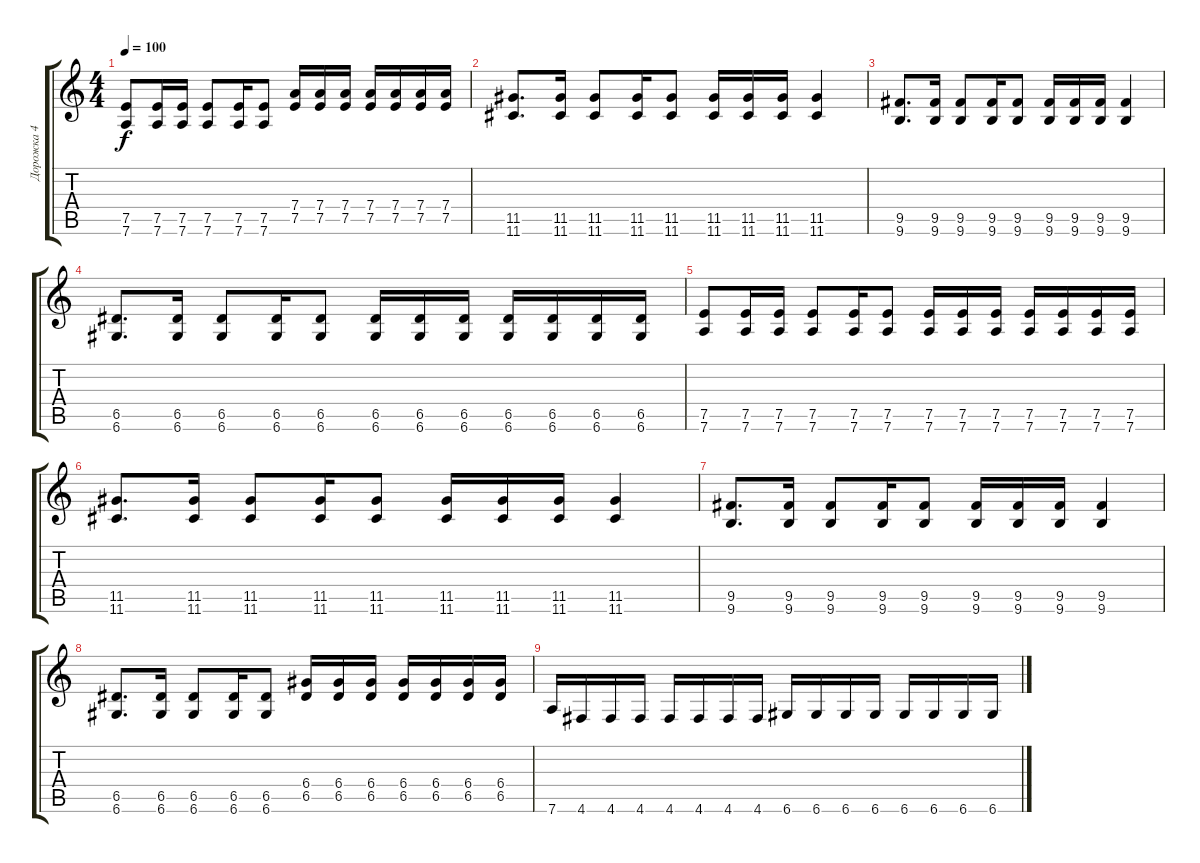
\track ("Дорожка 4" "Дорожка 4") {instrument distortionguitar}
\staff {score tabs}
\tuning (E4 B3 G3 D3 A2 D2) {hide}
\ts (4 4)
\tempo 100
\clef g2
\ks c
(7.5 7.6).8{dy f} (7.5 7.6).16 (7.5 7.6).16 (7.5 7.6).8 (7.5 7.6).16 (7.5 7.6).8 (7.4 7.5).16 (7.4 7.5).16 (7.4 7.5).16 (7.4 7.5).16 (7.4 7.5).16 (7.4 7.5).16 (7.4 7.5).16 |
(11.5 11.6).8{d volume 16 instrument distortionguitar} (11.5 11.6).16 (11.5 11.6).8 (11.5 11.6).16 (11.5 11.6).8 (11.5 11.6).16 (11.5 11.6).16 (11.5 11.6).16 (11.5 11.6).4 |
(9.5 9.6).8{d} (9.5 9.6).16 (9.5 9.6).8 (9.5 9.6).16 (9.5 9.6).8 (9.5 9.6).16 (9.5 9.6).16 (9.5 9.6).16 (9.5 9.6).4 |
(6.5 6.6).8{d} (6.5 6.6).16 (6.5 6.6).8 (6.5 6.6).16 (6.5 6.6).8 (6.5 6.6).16 (6.5 6.6).16 (6.5 6.6).16 (6.5 6.6).16 (6.5 6.6).16 (6.5 6.6).16 (6.5 6.6).16 |
(7.5 7.6).8 (7.5 7.6).16 (7.5 7.6).16 (7.5 7.6).8 (7.5 7.6).16 (7.5 7.6).8 (7.5 7.6).16 (7.5 7.6).16 (7.5 7.6).16 (7.5 7.6).16 (7.5 7.6).16 (7.5 7.6).16 (7.5 7.6).16 |
(11.5 11.6).8{d volume 16 instrument distortionguitar} (11.5 11.6).16 (11.5 11.6).8 (11.5 11.6).16 (11.5 11.6).8 (11.5 11.6).16 (11.5 11.6).16 (11.5 11.6).16 (11.5 11.6).4 |
(9.5 9.6).8{d} (9.5 9.6).16 (9.5 9.6).8 (9.5 9.6).16 (9.5 9.6).8 (9.5 9.6).16 (9.5 9.6).16 (9.5 9.6).16 (9.5 9.6).4 |
(6.5 6.6).8{d} (6.5 6.6).16 (6.5 6.6).8 (6.5 6.6).16 (6.5 6.6).8 (6.4 6.5).16 (6.4 6.5).16 (6.4 6.5).16 (6.4 6.5).16 (6.4 6.5).16 (6.4 6.5).16 (6.4 6.5).16 |
7.6.16 4.6.16 4.6.16 4.6.16 4.6.16 4.6.16 4.6.16 4.6.16 6.6.16 6.6.16 6.6.16 6.6.16 6.6.16 6.6.16 6.6.16 6.6.16
